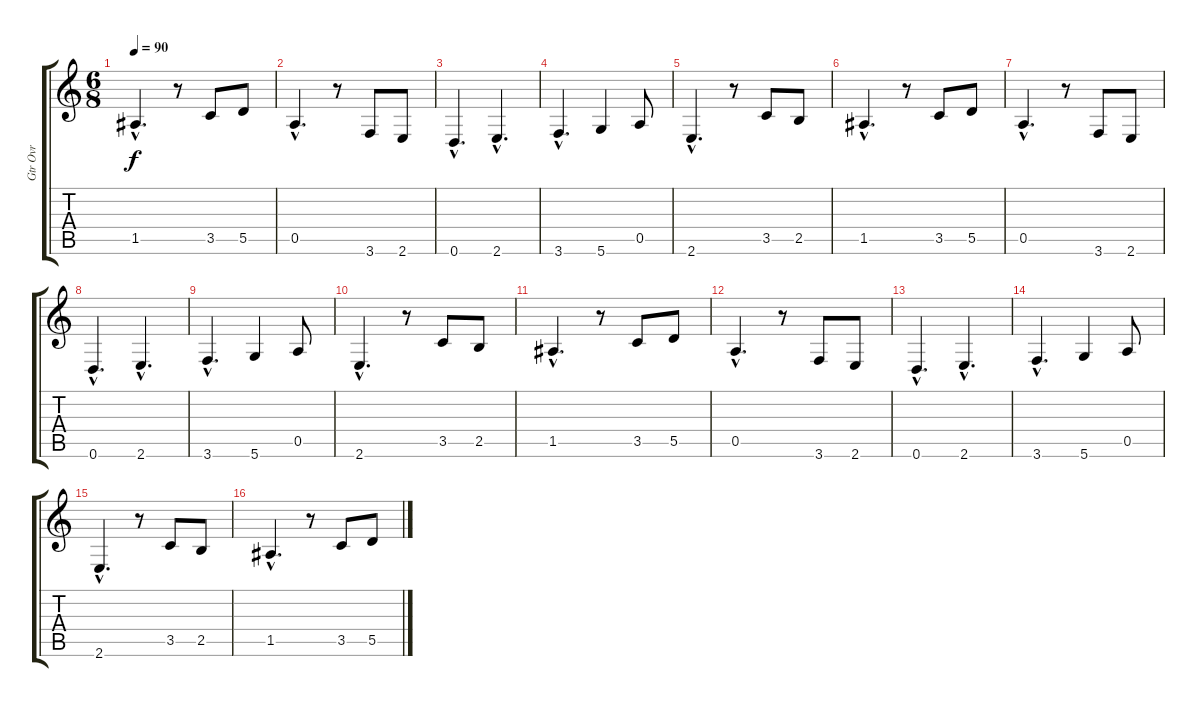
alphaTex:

\track ("Gtr Ovr" "Gtr Ovr") {instrument overdrivenguitar}
\staff {score tabs}
\tuning (E4 B3 G3 D3 A2 D2) {hide}
\ts (6 8)
\tempo 90
\clef g2
\ks c
1.5{hac}.4{d dy f} r.8 3.5.8 5.5.8 |
0.5{hac}.4{d} r.8 3.6.8 2.6.8 |
0.6{hac}.4{d} 2.6{hac}.4{d} |
3.6{hac}.4{d} 5.6.4 0.5.8 |
2.6{hac}.4{d} r.8 3.5.8 2.5.8 |
1.5{hac}.4{d} r.8 3.5.8 5.5.8 |
0.5{hac}.4{d} r.8 3.6.8 2.6.8 |
0.6{hac}.4{d} 2.6{hac}.4{d} |
3.6{hac}.4{d} 5.6.4 0.5.8 |
2.6{hac}.4{d} r.8 3.5.8 2.5.8 |
1.5{hac}.4{d} r.8 3.5.8 5.5.8 |
0.5{hac}.4{d} r.8 3.6.8 2.6.8 |
0.6{hac}.4{d} 2.6{hac}.4{d} |
3.6{hac}.4{d} 5.6.4 0.5.8 |
2.6{hac}.4{d} r.8 3.5.8 2.5.8 |
1.5{hac}.4{d} r.8 3.5.8 5.5.8
